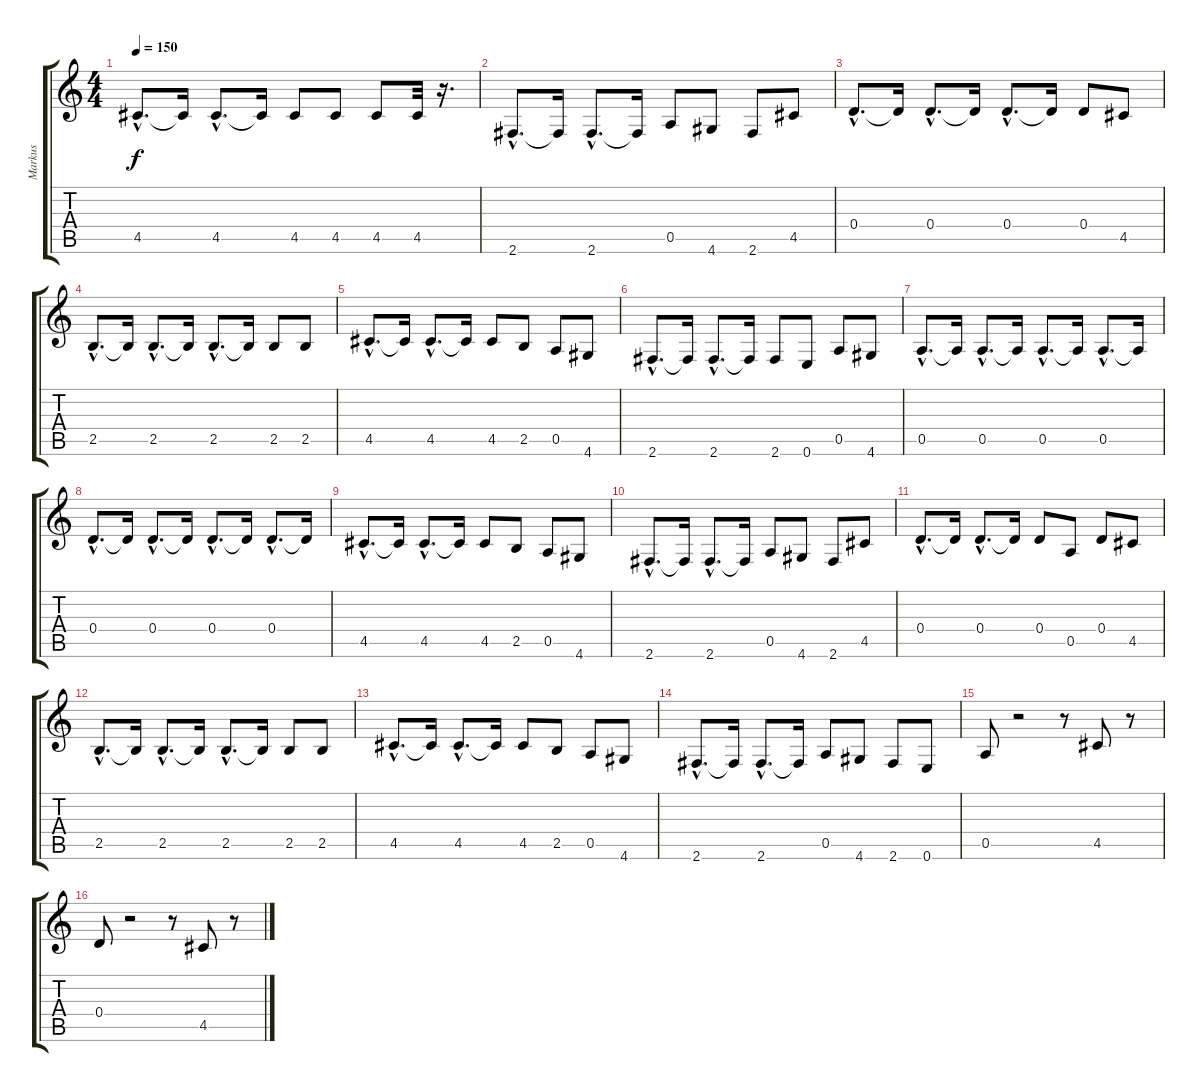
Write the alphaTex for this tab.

\track ("Markus" "Markus") {instrument electricbassfinger}
\staff {score tabs}
\tuning (E4 B3 G3 D3 A2 E2) {hide}
\ts (4 4)
\tempo 150
\clef g2
\ks c
4.5{hac}.8{d dy f} 4.5{t}.16 4.5{hac}.8{d} 4.5{t}.16 4.5.8 4.5.8 4.5.8 4.5.32 r.16{d} |
2.6{hac}.8{d} 2.6{t}.16 2.6{hac}.8{d} 2.6{t}.16 0.5.8 4.6.8 2.6.8 4.5.8 |
0.4{hac}.8{d} 0.4{t}.16 0.4{hac}.8{d} 0.4{t}.16 0.4{hac}.8{d} 0.4{t}.16 0.4.8 4.5.8 |
2.5{hac}.8{d} 2.5{t}.16 2.5{hac}.8{d} 2.5{t}.16 2.5{hac}.8{d} 2.5{t}.16 2.5.8 2.5.8 |
4.5{hac}.8{d} 4.5{t}.16 4.5{hac}.8{d} 4.5{t}.16 4.5.8 2.5.8 0.5.8 4.6.8 |
2.6{hac}.8{d} 2.6{t}.16 2.6{hac}.8{d} 2.6{t}.16 2.6.8 0.6.8 0.5.8 4.6.8 |
0.5{hac}.8{d} 0.5{t}.16 0.5{hac}.8{d} 0.5{t}.16 0.5{hac}.8{d} 0.5{t}.16 0.5{hac}.8{d} 0.5{t}.16 |
0.4{hac}.8{d} 0.4{t}.16 0.4{hac}.8{d} 0.4{t}.16 0.4{hac}.8{d} 0.4{t}.16 0.4{hac}.8{d} 0.4{t}.16 |
4.5{hac}.8{d} 4.5{t}.16 4.5{hac}.8{d} 4.5{t}.16 4.5.8 2.5.8 0.5.8 4.6.8 |
2.6{hac}.8{d} 2.6{t}.16 2.6{hac}.8{d} 2.6{t}.16 0.5.8 4.6.8 2.6.8 4.5.8 |
0.4{hac}.8{d} 0.4{t}.16 0.4{hac}.8{d} 0.4{t}.16 0.4.8 0.5.8 0.4.8 4.5.8 |
2.5{hac}.8{d} 2.5{t}.16 2.5{hac}.8{d} 2.5{t}.16 2.5{hac}.8{d} 2.5{t}.16 2.5.8 2.5.8 |
4.5{hac}.8{d} 4.5{t}.16 4.5{hac}.8{d} 4.5{t}.16 4.5.8 2.5.8 0.5.8 4.6.8 |
2.6{hac}.8{d} 2.6{t}.16 2.6{hac}.8{d} 2.6{t}.16 0.5.8 4.6.8 2.6.8 0.6.8 |
0.5.8 r.2 r.8 4.5.8 r.8 |
0.4.8 r.2 r.8 4.5.8 r.8
